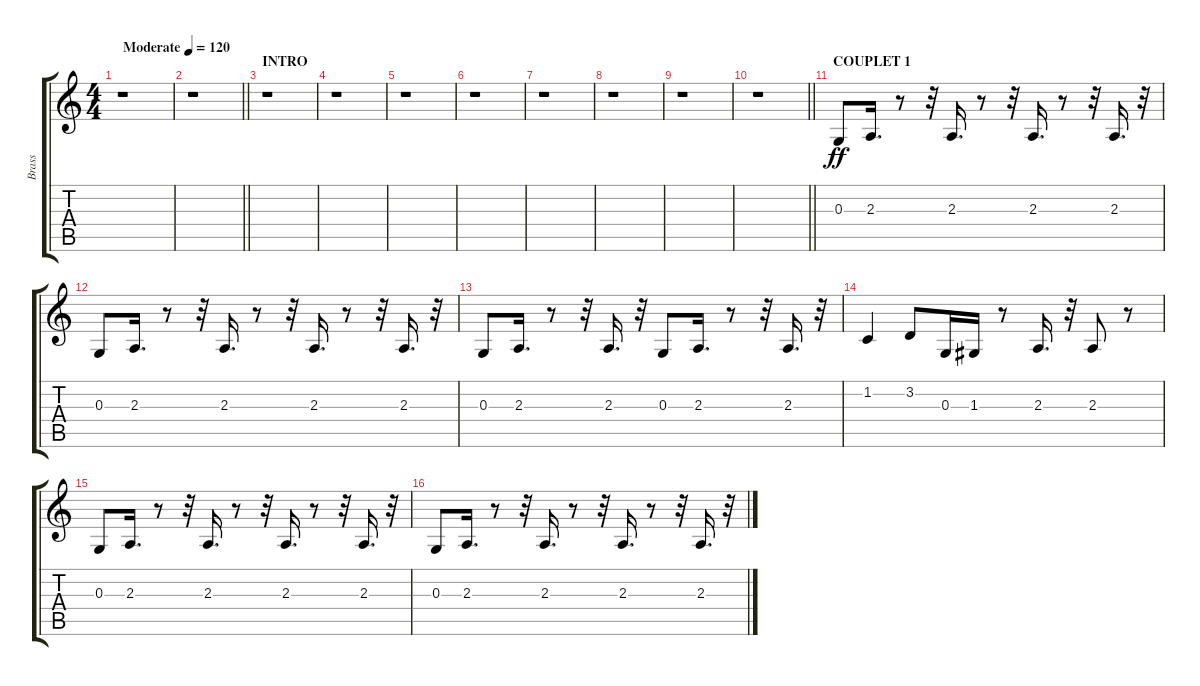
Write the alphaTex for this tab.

\track ("Brass " "Brass ") {instrument brasssection}
\staff {score tabs}
\tuning (E4 B3 G3 D3 A2 E2) {hide}
\ts (4 4)
\tempo (120 "Moderate")
\clef g2
\ks c
r.1{dy ff instrument brasssection} |
\barLineRight lightlight
r.1 |
\section ("" "INTRO")
r.1 |
r.1 |
r.1 |
r.1 |
r.1 |
r.1 |
r.1 |
\barLineRight lightlight
r.1 |
\section ("" "COUPLET 1")
0.3.8 2.3.16{d} r.8 r.32 2.3.16{d} r.8 r.32 2.3.16{d} r.8 r.32 2.3.16{d} r.32 |
0.3.8 2.3.16{d} r.8 r.32 2.3.16{d} r.8 r.32 2.3.16{d} r.8 r.32 2.3.16{d} r.32 |
0.3.8 2.3.16{d} r.8 r.32 2.3.16{d} r.32 0.3.8 2.3.16{d} r.8 r.32 2.3.16{d} r.32 |
1.2.4 3.2.8 0.3.16 1.3.16 r.8 2.3.16{d} r.32 2.3.8 r.8 |
0.3.8 2.3.16{d} r.8 r.32 2.3.16{d} r.8 r.32 2.3.16{d} r.8 r.32 2.3.16{d} r.32 |
0.3.8 2.3.16{d} r.8 r.32 2.3.16{d} r.8 r.32 2.3.16{d} r.8 r.32 2.3.16{d} r.32
